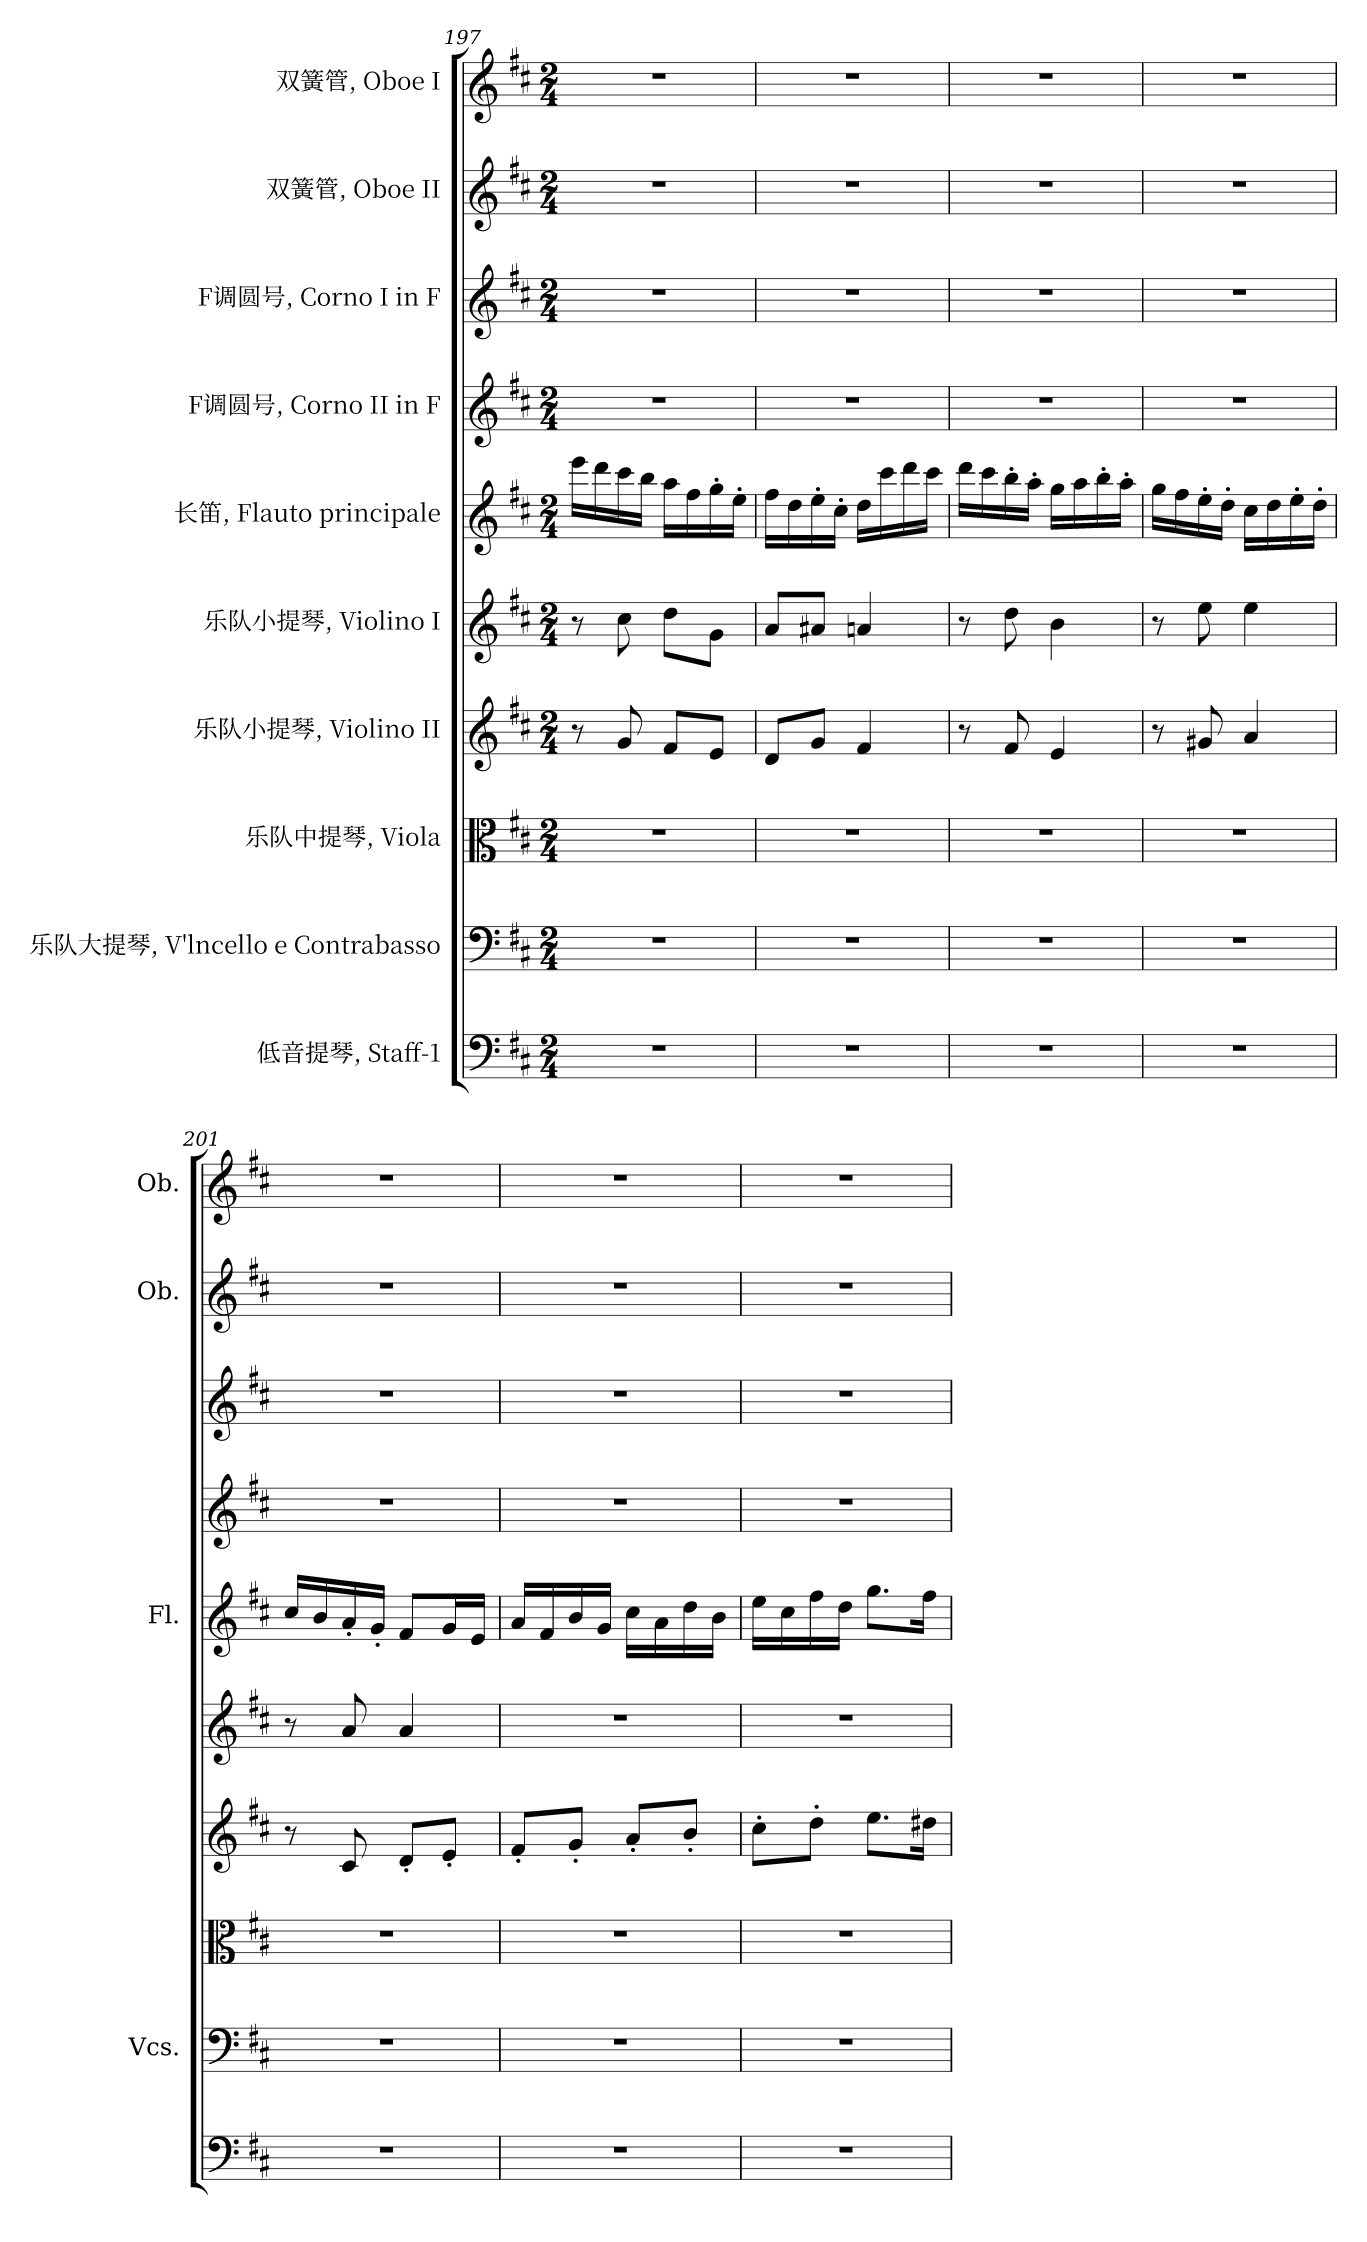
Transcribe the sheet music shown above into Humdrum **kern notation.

**kern	**kern	**kern	**kern	**kern	**kern	**kern	**kern	**kern	**kern
*part10	*part9	*part8	*part7	*part6	*part5	*part4	*part3	*part2	*part1
*staff10	*staff9	*staff8	*staff7	*staff6	*staff5	*staff4	*staff3	*staff2	*staff1
*I"低音提琴, Staff-1	*I"乐队大提琴, V'lncello e Contrabasso	*I"乐队中提琴, Viola	*I"乐队小提琴, Violino II	*I"乐队小提琴, Violino I	*I"长笛, Flauto principale	*I"F调圆号, Corno II in F	*I"F调圆号, Corno I in F	*I"双簧管, Oboe II	*I"双簧管, Oboe I
*	*I'Vcs.	*	*	*	*I'Fl.	*	*	*I'Ob.	*I'Ob.
!!LO:PB:g=z
*clefF4	*clefF4	*clefC3	*clefG2	*clefG2	*clefG2	*clefG2	*clefG2	*clefG2	*clefG2
*ITrd7c12	*	*	*	*	*	*ITrd4c7	*ITrd4c7	*	*
*k[f#c#]	*k[f#c#]	*k[f#c#]	*k[f#c#]	*k[f#c#]	*k[f#c#]	*k[f#]	*k[f#]	*k[f#c#]	*k[f#c#]
*M2/4	*M2/4	*M2/4	*M2/4	*M2/4	*M2/4	*M2/4	*M2/4	*M2/4	*M2/4
=197	=197	=197	=197	=197	=197	=197	=197	=197	=197
2r	2r	2r	8r	8r	16eee\LL	2r	2r	2r	2r
.	.	.	.	.	16ddd\	.	.	.	.
.	.	.	8g/	8cc#\	16ccc#\	.	.	.	.
.	.	.	.	.	16bb\JJ	.	.	.	.
.	.	.	8f#/L	8dd\L	16aa\LL	.	.	.	.
.	.	.	.	.	16ff#\	.	.	.	.
.	.	.	8e/J	8g\J	16gg'\	.	.	.	.
.	.	.	.	.	16ee'\JJ	.	.	.	.
=198	=198	=198	=198	=198	=198	=198	=198	=198	=198
2r	2r	2r	8d/L	8a/L	16ff#\LL	2r	2r	2r	2r
.	.	.	.	.	16dd\	.	.	.	.
.	.	.	8g/J	8a#X/J	16ee'\	.	.	.	.
.	.	.	.	.	16cc#'\JJ	.	.	.	.
.	.	.	4f#/	4an/	16dd\LL	.	.	.	.
.	.	.	.	.	16ccc#\	.	.	.	.
.	.	.	.	.	16ddd\	.	.	.	.
.	.	.	.	.	16ccc#\JJ	.	.	.	.
=199	=199	=199	=199	=199	=199	=199	=199	=199	=199
2r	2r	2r	8r	8r	16ddd\LL	2r	2r	2r	2r
.	.	.	.	.	16ccc#\	.	.	.	.
.	.	.	8f#/	8dd\	16bb'\	.	.	.	.
.	.	.	.	.	16aa'\JJ	.	.	.	.
.	.	.	4e/	4b\	16gg\LL	.	.	.	.
.	.	.	.	.	16aa\	.	.	.	.
.	.	.	.	.	16bb'\	.	.	.	.
.	.	.	.	.	16aa'\JJ	.	.	.	.
=200	=200	=200	=200	=200	=200	=200	=200	=200	=200
2r	2r	2r	8r	8r	16gg\LL	2r	2r	2r	2r
.	.	.	.	.	16ff#\	.	.	.	.
.	.	.	8g#X/	8ee\	16ee'\	.	.	.	.
.	.	.	.	.	16dd'\JJ	.	.	.	.
.	.	.	4a/	4ee\	16cc#\LL	.	.	.	.
.	.	.	.	.	16dd\	.	.	.	.
.	.	.	.	.	16ee'\	.	.	.	.
.	.	.	.	.	16dd'\JJ	.	.	.	.
!!LO:PB:g=z
=201	=201	=201	=201	=201	=201	=201	=201	=201	=201
2r	2r	2r	8r	8r	16cc#/LL	2r	2r	2r	2r
.	.	.	.	.	16b/	.	.	.	.
.	.	.	8c#/	8a/	16a'/	.	.	.	.
.	.	.	.	.	16g'/JJ	.	.	.	.
.	.	.	8d'/L	4a/	8f#/L	.	.	.	.
.	.	.	8e'/J	.	16g/L	.	.	.	.
.	.	.	.	.	16e/JJ	.	.	.	.
=202	=202	=202	=202	=202	=202	=202	=202	=202	=202
2r	2r	2r	8f#'/L	2r	16a/LL	2r	2r	2r	2r
.	.	.	.	.	16f#/	.	.	.	.
.	.	.	8g'/J	.	16b/	.	.	.	.
.	.	.	.	.	16g/JJ	.	.	.	.
.	.	.	8a'/L	.	16cc#\LL	.	.	.	.
.	.	.	.	.	16a\	.	.	.	.
.	.	.	8b'/J	.	16dd\	.	.	.	.
.	.	.	.	.	16b\JJ	.	.	.	.
=203	=203	=203	=203	=203	=203	=203	=203	=203	=203
2r	2r	2r	8cc#'\L	2r	16ee\LL	2r	2r	2r	2r
.	.	.	.	.	16cc#\	.	.	.	.
.	.	.	8dd'\J	.	16ff#\	.	.	.	.
.	.	.	.	.	16dd\JJ	.	.	.	.
.	.	.	8.ee\L	.	8.gg\L	.	.	.	.
.	.	.	16dd#X\Jk	.	16ff#\Jk	.	.	.	.
=	=	=	=	=	=	=	=	=	=
*-	*-	*-	*-	*-	*-	*-	*-	*-	*-
